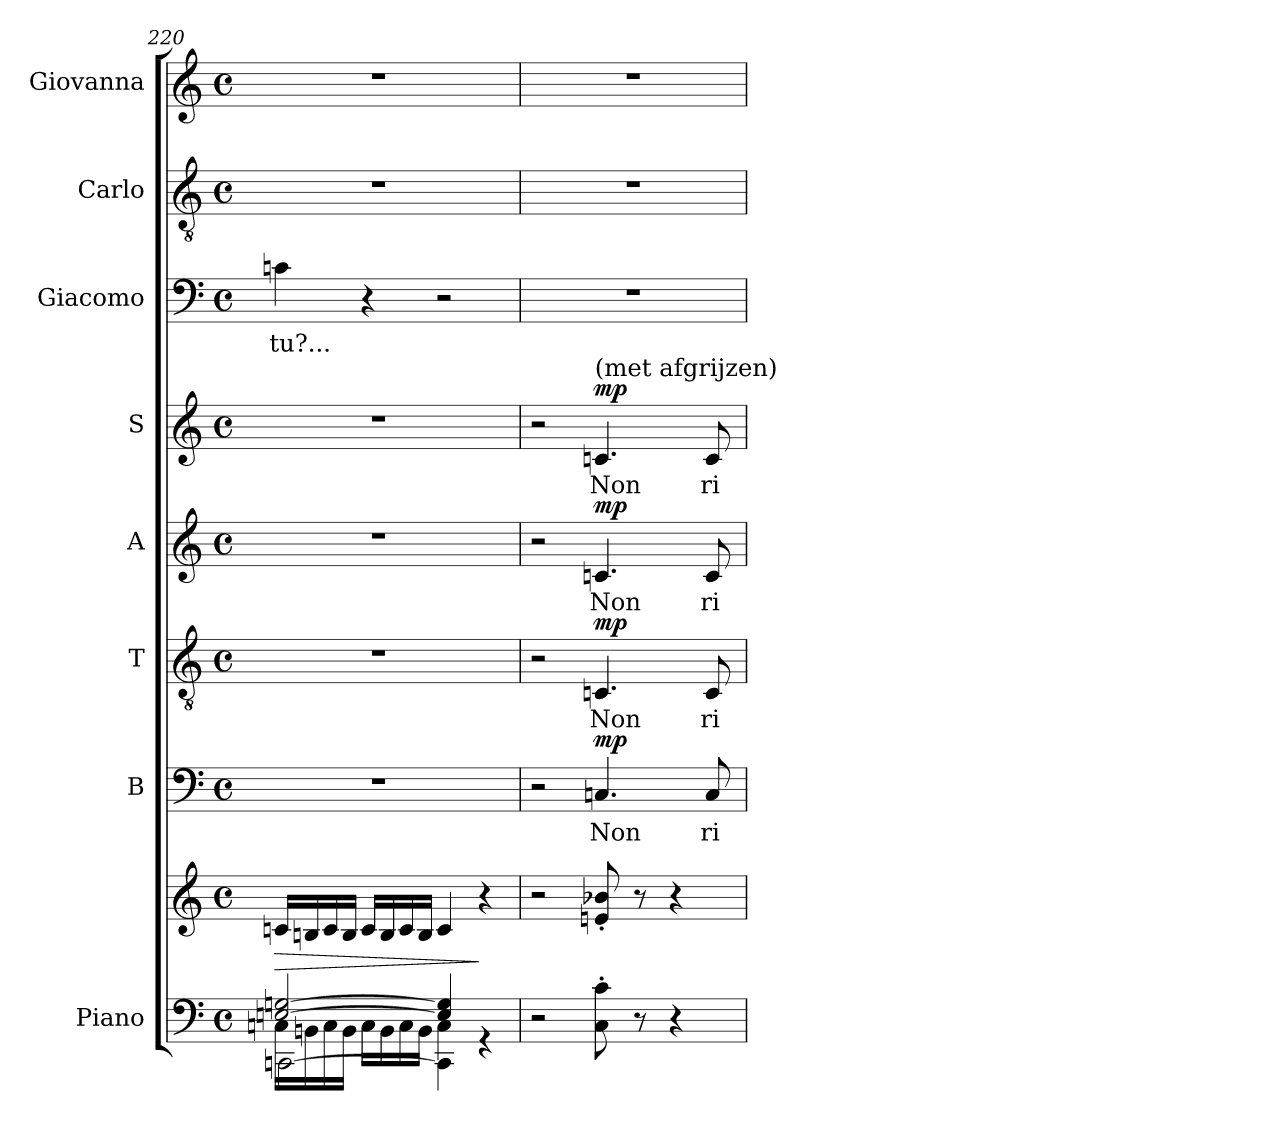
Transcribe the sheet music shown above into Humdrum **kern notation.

**kern	**kern	**dynam	**kern	**text	**dynam	**kern	**text	**dynam	**kern	**text	**dynam	**kern	**text	**dynam	**kern	**text	**kern	**kern
*part8	*part8	*part8	*part7	*part7	*part7	*part6	*part6	*part6	*part5	*part5	*part5	*part4	*part4	*part4	*part3	*part3	*part2	*part1
*staff9	*staff8	*staff8/9	*staff7	*staff7	*staff7	*staff6	*staff6	*staff6	*staff5	*staff5	*staff5	*staff4	*staff4	*staff4	*staff3	*staff3	*staff2	*staff1
*I"Piano	*	*	*I"B	*	*	*I"T	*	*	*I"A	*	*	*I"S	*	*	*I"Giacomo	*	*I"Carlo	*I"Giovanna
*I'Pno	*	*	*I'B	*	*	*I'T	*	*	*I'A	*	*	*I'S	*	*	*	*	*	*
*clefF4	*clefG2	*	*clefF4	*	*	*clefGv2	*	*	*clefG2	*	*	*clefG2	*	*	*clefF4	*	*clefGv2	*clefG2
*k[]	*k[]	*	*k[]	*	*	*k[]	*	*	*k[]	*	*	*k[]	*	*	*k[]	*	*k[]	*k[]
*M4/4	*M4/4	*	*M4/4	*	*	*M4/4	*	*	*M4/4	*	*	*M4/4	*	*	*M4/4	*	*M4/4	*M4/4
*met(c)	*met(c)	*	*met(c)	*	*	*met(c)	*	*	*met(c)	*	*	*met(c)	*	*	*met(c)	*	*met(c)	*met(c)
=220	=220	=220	=220	=220	=220	=220	=220	=220	=220	=220	=220	=220	=220	=220	=220	=220	=220	=220
*^	*	*	*	*	*	*	*	*	*	*	*	*	*	*	*	*	*	*
*	*^	*	*	*	*	*	*	*	*	*	*	*	*	*	*	*	*	*	*
!	!	!	!	!LO:HP:b	!	!	!	!	!	!	!	!	!	!	!	!	!	!LO:LY:b	!	!
[2En/ [2Gn/	16Cn\LL	[2CCn\	16cn/LL	>	1r	.	.	1r	.	.	1r	.	.	1r	.	.	4cn\	tu?...	1r	1r
.	16BBn\	.	16Bn/	.	.	.	.	.	.	.	.	.	.	.	.	.	.	.	.	.
.	16C\	.	16c/	.	.	.	.	.	.	.	.	.	.	.	.	.	.	.	.	.
.	16BB\JJ	.	16B/JJ	.	.	.	.	.	.	.	.	.	.	.	.	.	.	.	.	.
.	16C\LL	.	16c/LL	.	.	.	.	.	.	.	.	.	.	.	.	.	4r	.	.	.
.	16BB\	.	16B/	.	.	.	.	.	.	.	.	.	.	.	.	.	.	.	.	.
.	16C\	.	16c/	.	.	.	.	.	.	.	.	.	.	.	.	.	.	.	.	.
.	16BB\JJ	.	16B/JJ	.	.	.	.	.	.	.	.	.	.	.	.	.	.	.	.	.
4E/] 4G/]	4C\	4CC\]	4c/	.	.	.	.	.	.	.	.	.	.	.	.	.	2r	.	.	.
4rGG	4ryy	4ryy	4r	]	.	.	.	.	.	.	.	.	.	.	.	.	.	.	.	.
*v	*v	*v	*	*	*	*	*	*	*	*	*	*	*	*	*	*	*	*	*	*
!!LO:PB:g=z
=221	=221	=221	=221	=221	=221	=221	=221	=221	=221	=221	=221	=221	=221	=221	=221	=221	=221	=221
2r	2r	.	2r	.	.	2r	.	.	2r	.	.	2r	.	.	1r	.	1r	1r
!	!	!	!	!	!	!	!	!	!	!	!	!LO:TX:a:t=(met afgrijzen)	!	!	!	!	!	!
!	!	!LO:DY:b=2	!	!LO:LY:b	!	!	!LO:LY:b	!	!	!LO:LY:b	!	!	!LO:LY:b	!	!	!	!	!
!	!	!LO:DY:n=1:b	!	!	!LO:DY:a	!	!	!LO:DY:a	!	!	!LO:DY:a	!	!	!LO:DY:a	!	!	!	!
8C\' 8c\'	8en/' 8b-X/'	mp mp	4.Cn/	Non	mp	4.Cn/	Non	mp	4.cn/	Non	mp	4.cn/	Non	mp	.	.	.	.
8r	8r	.	.	.	.	.	.	.	.	.	.	.	.	.	.	.	.	.
4r	4r	.	.	.	.	.	.	.	.	.	.	.	.	.	.	.	.	.
!	!	!	!	!LO:LY:b	!	!	!LO:LY:b	!	!	!LO:LY:b	!	!	!LO:LY:b	!	!	!	!	!
.	.	.	8C/	ri-	.	8C/	ri-	.	8c/	ri-	.	8c/	ri-	.	.	.	.	.
=	=	=	=	=	=	=	=	=	=	=	=	=	=	=	=	=	=	=
*-	*-	*-	*-	*-	*-	*-	*-	*-	*-	*-	*-	*-	*-	*-	*-	*-	*-	*-
